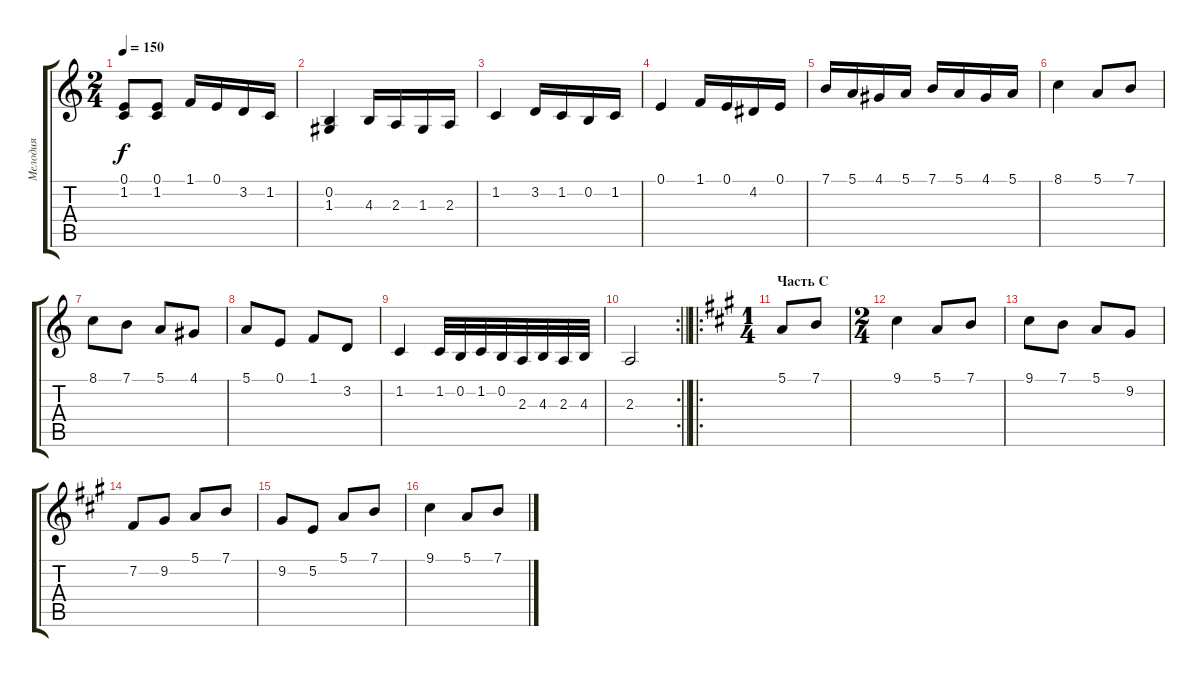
\track ("Мелодия" "Мелодия") {instrument churchorgan}
\staff {score tabs}
\tuning (E4 B3 G3 D3 A2 E2) {hide}
\ts (2 4)
\tempo 150
\clef g2
\ks c
(0.1 1.2).8{dy f} (0.1 1.2).8 1.1.16 0.1.16 3.2.16 1.2.16 |
(0.2 1.3).4 4.3.16 2.3.16 1.3.16 2.3.16 |
1.2.4 3.2.16 1.2.16 0.2.16 1.2.16 |
0.1.4 1.1.16 0.1.16 4.2.16 0.1.16 |
7.1.16 5.1.16 4.1.16 5.1.16 7.1.16 5.1.16 4.1.16 5.1.16 |
8.1.4 5.1.8 7.1.8 |
8.1.8 7.1.8 5.1.8 4.1.8 |
5.1.8 0.1.8 1.1.8 3.2.8 |
1.2.4 1.2.32 0.2.32 1.2.32 0.2.32 2.3.32 4.3.32 2.3.32 4.3.32 |
\rc 2
\barLineRight lightlight
2.3.2 |
\ro
\ts (1 4)
\section ("" "Часть С")
\ks a
5.1.8 7.1.8 |
\ts (2 4)
9.1.4 5.1.8 7.1.8 |
9.1.8 7.1.8 5.1.8 9.2.8 |
7.2.8 9.2.8 5.1.8 7.1.8 |
9.2.8 5.2.8 5.1.8 7.1.8 |
9.1.4 5.1.8 7.1.8
